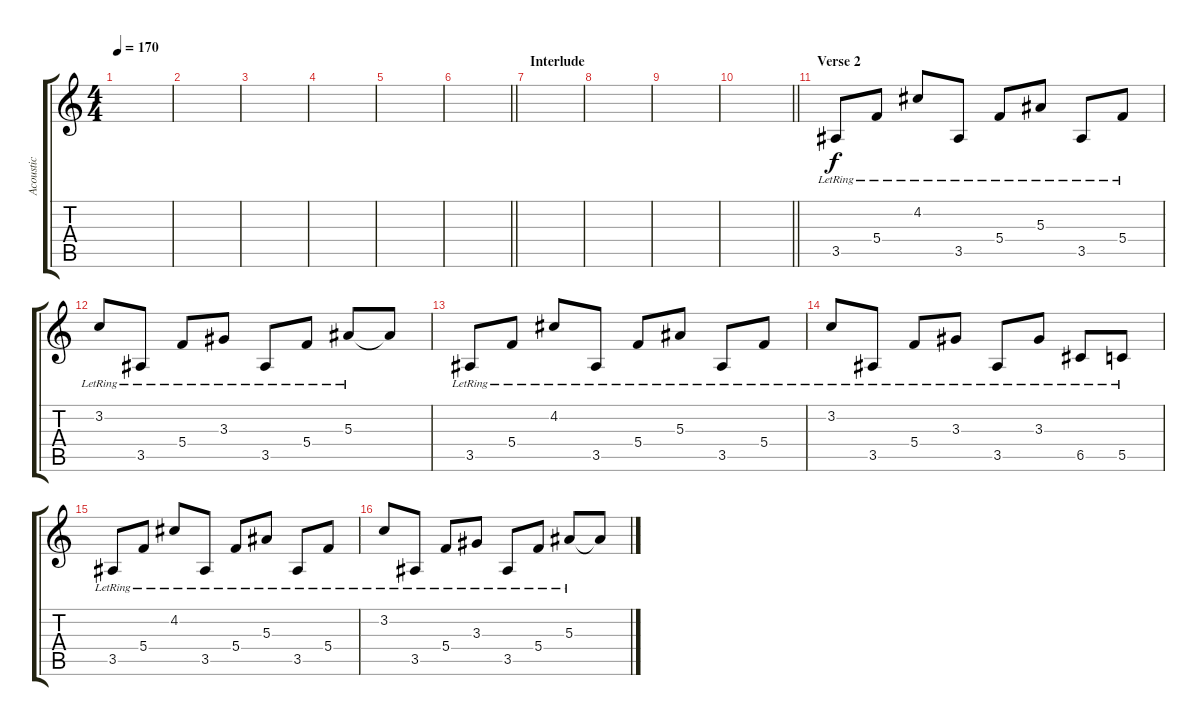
\track ("Acoustic" "Acoustic") {instrument acousticguitarsteel}
\staff {score tabs}
\tuning (D4 A3 F3 C3 G2 D2) {hide}
\ts (4 4)
\tempo 170
\clef g2
\ks c
|
|
|
|
|
\barLineRight lightlight
|
\section ("" "Interlude")
|
|
|
\barLineRight lightlight
|
\section ("" "Verse 2")
3.5{lr}.8 5.4{lr}.8 4.2{lr}.8 3.5{lr}.8 5.4{lr}.8 5.3{lr}.8 3.5{lr}.8 5.4{lr}.8 |
3.2{lr}.8 3.5{lr}.8 5.4{lr}.8 3.3{lr}.8 3.5{lr}.8 5.4{lr}.8 5.3{lr}.8 5.3{t}.8 |
3.5{lr}.8 5.4{lr}.8 4.2{lr}.8 3.5{lr}.8 5.4{lr}.8 5.3{lr}.8 3.5{lr}.8 5.4{lr}.8 |
3.2{lr}.8 3.5{lr}.8 5.4{lr}.8 3.3{lr}.8 3.5{lr}.8 3.3{lr}.8 6.5{lr}.8 5.5{lr}.8 |
3.5{lr}.8 5.4{lr}.8 4.2{lr}.8 3.5{lr}.8 5.4{lr}.8 5.3{lr}.8 3.5{lr}.8 5.4{lr}.8 |
3.2{lr}.8 3.5{lr}.8 5.4{lr}.8 3.3{lr}.8 3.5{lr}.8 5.4{lr}.8 5.3{lr}.8 5.3{t}.8
